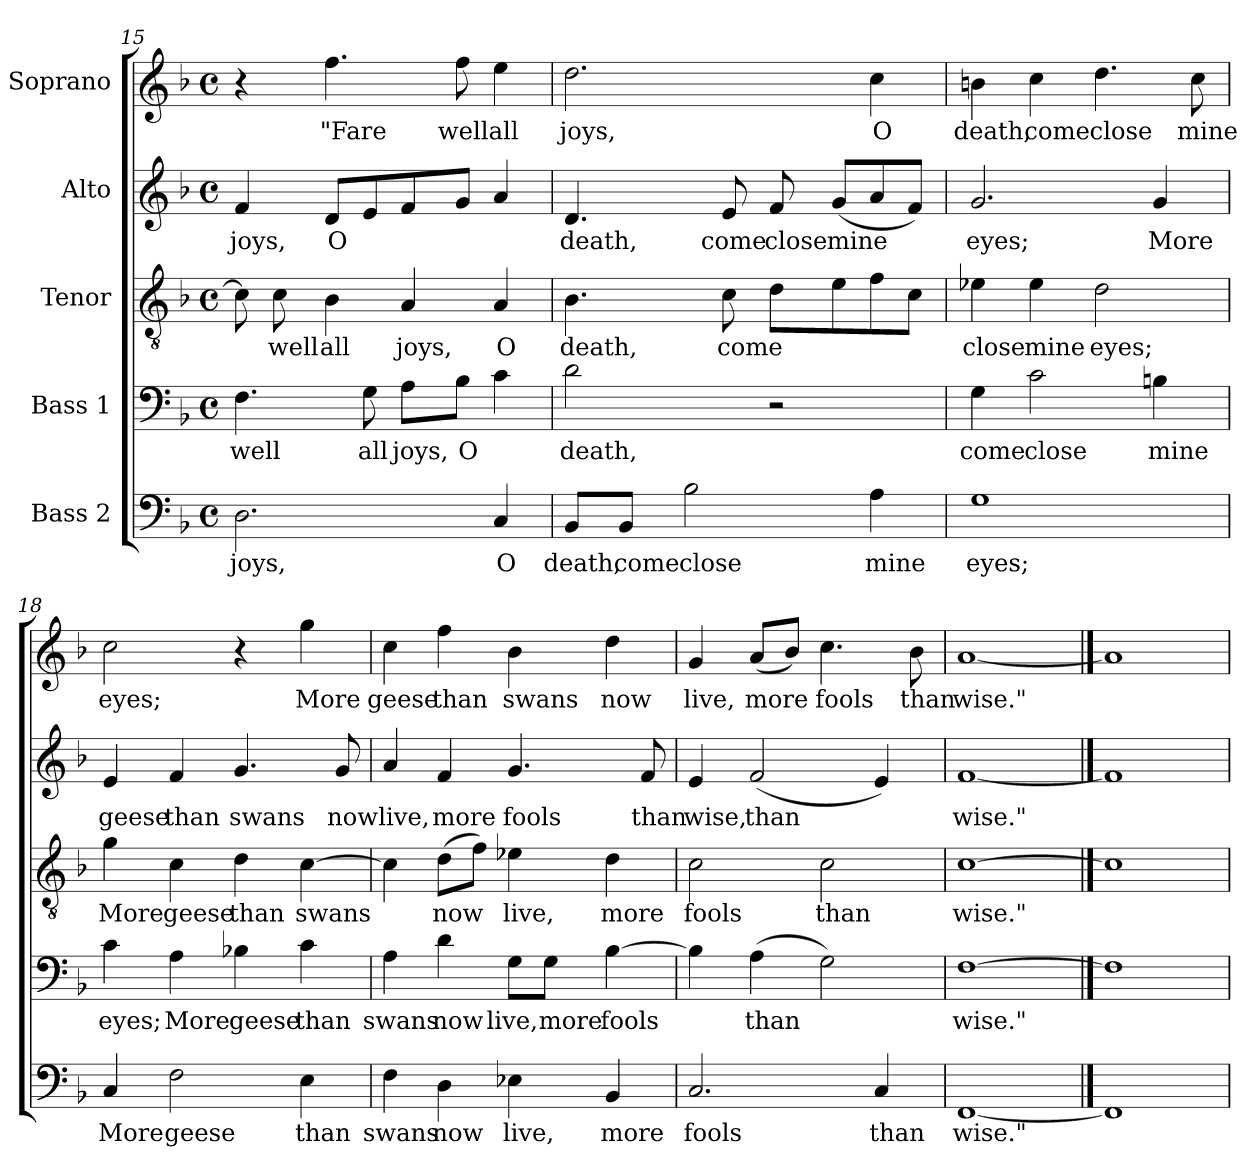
**kern	**text	**kern	**text	**kern	**text	**kern	**text	**kern	**text
*part5	*part5	*part4	*part4	*part3	*part3	*part2	*part2	*part1	*part1
*staff5	*staff5	*staff4	*staff4	*staff3	*staff3	*staff2	*staff2	*staff1	*staff1
*I"Bass 2	*	*I"Bass 1	*	*I"Tenor	*	*I"Alto	*	*I"Soprano	*
*clefF4	*	*clefF4	*	*clefGv2	*	*clefG2	*	*clefG2	*
*k[b-]	*	*k[b-]	*	*k[b-]	*	*k[b-]	*	*k[b-]	*
*F:	*	*F:	*	*F:	*	*F:	*	*F:	*
*M4/4	*	*M4/4	*	*M4/4	*	*M4/4	*	*M4/4	*
*met(c)	*	*met(c)	*	*met(c)	*	*met(c)	*	*met(c)	*
=15	=15	=15	=15	=15	=15	=15	=15	=15	=15
2.D\	joys,	4.F\	well	8c\]	.	4f/	joys,	4r	.
.	.	.	.	8c\	well	.	.	.	.
.	.	.	.	4B-\	all	8d/L	O	4.ff\	"Fare
.	.	8G\	all	.	.	8e/	.	.	.
.	.	8A\L	joys,	4A/	joys,	8f/	.	.	.
.	.	8B-\J	O	.	.	8g/J	.	8ff\	well
4C/	O	4c\	.	4A/	O	4a/	.	4ee\	all
=16	=16	=16	=16	=16	=16	=16	=16	=16	=16
8BB-/L	death,	2d\	death,	4.B-\	death,	4.d/	death,	2.dd\	joys,
8BB-/J	come	.	.	.	.	.	.	.	.
2B-\	close	.	.	.	.	.	.	.	.
.	.	.	.	8c\	come	8e/	come	.	.
.	.	2r	.	8d\L	.	8f/	close	.	.
.	.	.	.	8e\	.	(8g/L	mine	.	.
4A\	mine	.	.	8f\	.	8a/	.	4cc\	O
.	.	.	.	8c\J	.	8f/J)	.	.	.
!!LO:PB:g=z
=17	=17	=17	=17	=17	=17	=17	=17	=17	=17
1G	eyes;	4G\	come	4e-X\	close	2.g/	eyes;	4bn\	death,
.	.	2c\	close	4e-\	mine	.	.	4cc\	come
.	.	.	.	2d\	eyes;	.	.	4.dd\	close
.	.	4Bn\	mine	.	.	4g/	More	.	.
.	.	.	.	.	.	.	.	8cc\	mine
=18	=18	=18	=18	=18	=18	=18	=18	=18	=18
4C/	More	4c\	eyes;	4g\	More	4e/	geese	2cc\	eyes;
2F\	geese	4A\	More	4c\	geese	4f/	than	.	.
.	.	4B-X\	geese	4d\	than	4.g/	swans	4r	.
4E\	than	4c\	than	[4c\	swans	.	.	4gg\	More
.	.	.	.	.	.	8g/	now	.	.
=19	=19	=19	=19	=19	=19	=19	=19	=19	=19
4F\	swans	4A\	swans	4c\]	.	4a/	live,	4cc\	geese
4D\	now	4d\	now	(8d\L	now	4f/	more	4ff\	than
.	.	.	.	8f\J)	.	.	.	.	.
4E-X\	live,	8G\L	live,	4e-X\	live,	4.g/	fools	4b-\	swans
.	.	8G\J	more	.	.	.	.	.	.
4BB-/	more	[4B-\	fools	4d\	more	.	.	4dd\	now
.	.	.	.	.	.	8f/	than	.	.
=20	=20	=20	=20	=20	=20	=20	=20	=20	=20
2.C/	fools	4B-\]	.	2c\	fools	4e/	wise,	4g/	live,
.	.	(4A\	than	.	.	(2f/	than	(8a/L	more
.	.	.	.	.	.	.	.	8b-/J)	.
.	.	2G\)	.	2c\	than	.	.	4.cc\	fools
4C/	than	.	.	.	.	4e/)	.	.	.
.	.	.	.	.	.	.	.	8b-\	than
=21	=21	=21	=21	=21	=21	=21	=21	=21	=21
[1FF	wise."	[1F	wise."	[1c	wise."	[1f	wise."	[1a	wise."
==22	==22	==22	==22	==22	==22	==22	==22	==22	==22
1FF]	.	1F]	.	1c]	.	1f]	.	1a]	.
=	=	=	=	=	=	=	=	=	=
*-	*-	*-	*-	*-	*-	*-	*-	*-	*-
